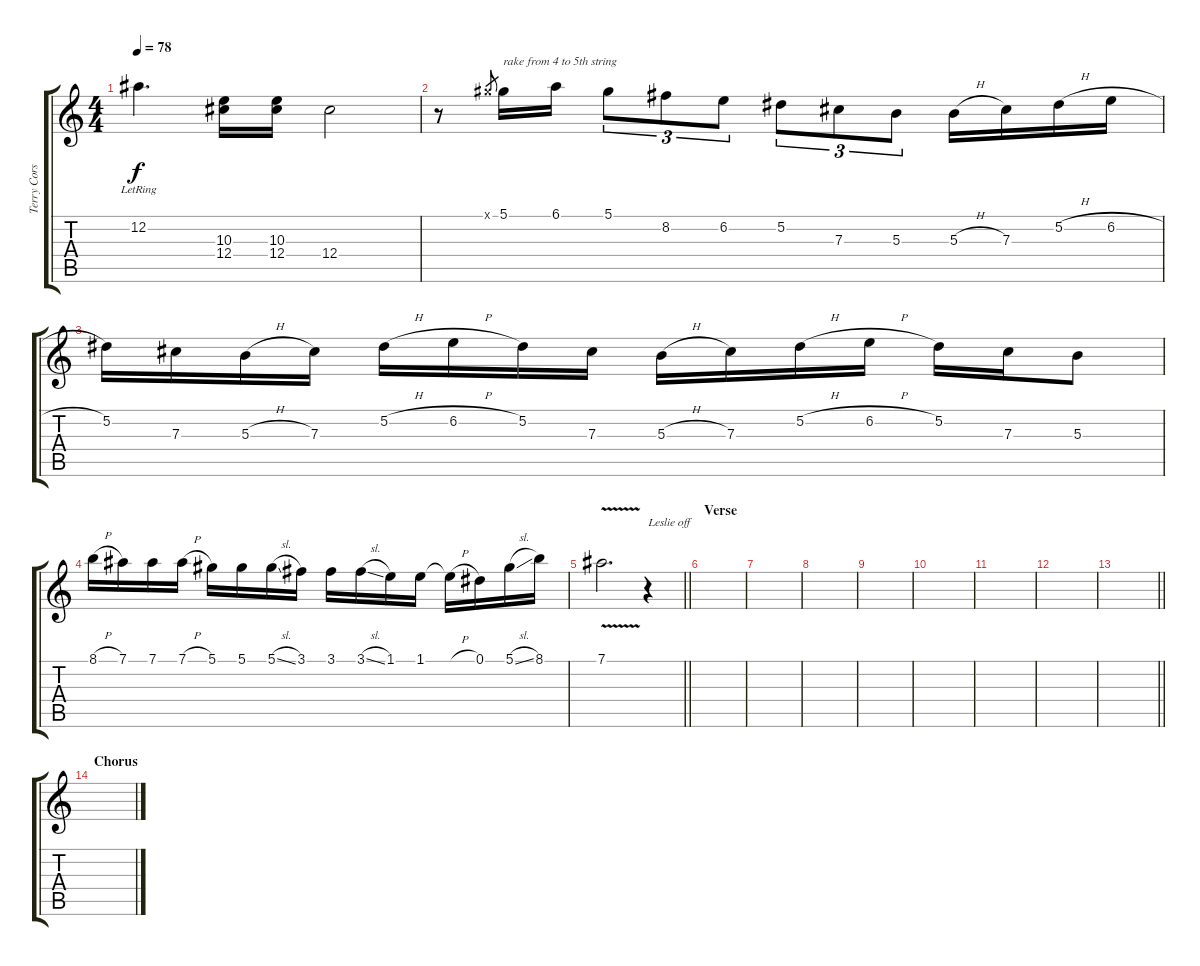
\track ("Terry Corso *Lead*" "Terry Cors") {instrument electricguitarclean}
\staff {score tabs}
\tuning (Eb4 Bb3 Gb3 Db3 Ab2 Eb2) {hide}
\ts (4 4)
\tempo 78
\clef g2
\ks c
12.2{lr}.4{d dy f} (10.3 12.4).16 (10.3 12.4).16 12.4.2 |
r.8 5.1{x}.8{gr} 5.1.16{txt "rake from 4 to 5th string"} 6.1.16 5.1.8{tu (3 2)} 8.2.8{tu (3 2)} 6.2.8{tu (3 2)} 5.2.8{tu (3 2)} 7.3.8{tu (3 2)} 5.3.8{tu (3 2)} 5.3{h}.16 7.3.16 5.2{h}.16 6.2{h}.16 |
5.2.16 7.3.16 5.3{h}.16 7.3.16 5.2{h}.16 6.2{h}.16 5.2.16 7.3.16 5.3{h}.16 7.3.16 5.2{h}.16 6.2{h}.16 5.2.16 7.3.16 5.3.8 |
8.1{h}.16 7.1.16 7.1.16 7.1{h}.16 5.1.16 5.1.16 5.1{sl}.16 3.1.16 3.1.16 3.1{sl}.16 1.1.16 1.1.16 1.1{h t}.16 0.1.16 5.1{sl}.16 8.1.16 |
\barLineRight lightlight
7.1{v}.2{d} r.4{txt "Leslie off"} |
\section ("" "Verse")
|
|
|
|
|
|
|
\barLineRight lightlight
|
\section ("" "Chorus")
